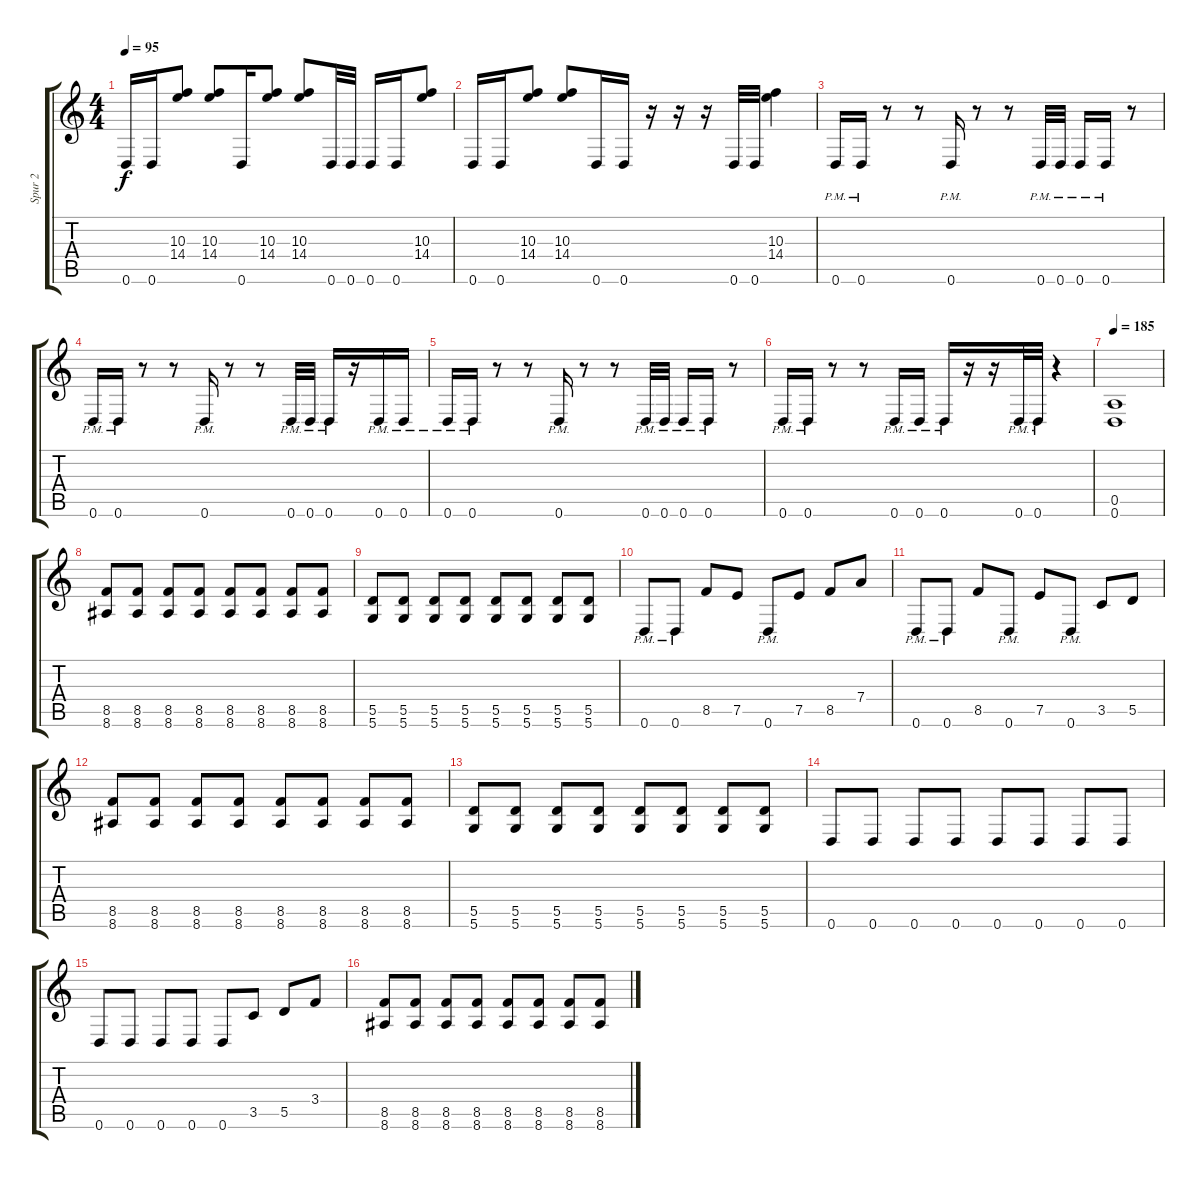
\track ("Spur 2" "Spur 2") {instrument distortionguitar}
\staff {score tabs}
\tuning (E4 B3 G3 D3 A2 D2) {hide}
\ts (4 4)
\tempo 95
\clef g2
\ks c
0.6.16{dy f} 0.6.16 (10.3 14.4).8 (10.3 14.4).8 0.6.16 (10.3 14.4).8 (10.3 14.4).8 0.6.32 0.6.32 0.6.16 0.6.16 (10.3 14.4).8 |
0.6.16 0.6.16 (10.3 14.4).8 (10.3 14.4).8 0.6.16 0.6.16 r.16 r.16 r.16 0.6.32 0.6.32 (10.3 14.4).4 |
0.6{pm}.16 0.6{pm}.16 r.8 r.8 0.6{pm}.16 r.8 r.8 0.6{pm}.32 0.6{pm}.32 0.6{pm}.16 0.6{pm}.16 r.8 |
0.6{pm}.16 0.6{pm}.16 r.8 r.8 0.6{pm}.16 r.8 r.8 0.6{pm}.32 0.6{pm}.32 0.6{pm}.16 r.16 0.6{pm}.16 0.6{pm}.16 |
0.6{pm}.16 0.6{pm}.16 r.8 r.8 0.6{pm}.16 r.8 r.8 0.6{pm}.32 0.6{pm}.32 0.6{pm}.16 0.6{pm}.16 r.8 |
0.6{pm}.16 0.6{pm}.16 r.8 r.8 0.6{pm}.16 0.6{pm}.16 0.6{pm}.16 r.16 r.16 0.6{pm}.32 0.6{pm}.32 r.4 |
\tempo 185
(0.5 0.6).1 |
(8.5 8.6).8 (8.5 8.6).8 (8.5 8.6).8 (8.5 8.6).8 (8.5 8.6).8 (8.5 8.6).8 (8.5 8.6).8 (8.5 8.6).8 |
(5.5 5.6).8 (5.5 5.6).8 (5.5 5.6).8 (5.5 5.6).8 (5.5 5.6).8 (5.5 5.6).8 (5.5 5.6).8 (5.5 5.6).8 |
0.6{pm}.8 0.6{pm}.8 8.5.8 7.5.8 0.6{pm}.8 7.5.8 8.5.8 7.4.8 |
0.6{pm}.8 0.6{pm}.8 8.5.8 0.6{pm}.8 7.5.8 0.6{pm}.8 3.5.8 5.5.8 |
(8.5 8.6).8 (8.5 8.6).8 (8.5 8.6).8 (8.5 8.6).8 (8.5 8.6).8 (8.5 8.6).8 (8.5 8.6).8 (8.5 8.6).8 |
(5.5 5.6).8 (5.5 5.6).8 (5.5 5.6).8 (5.5 5.6).8 (5.5 5.6).8 (5.5 5.6).8 (5.5 5.6).8 (5.5 5.6).8 |
0.6.8 0.6.8 0.6.8 0.6.8 0.6.8 0.6.8 0.6.8 0.6.8 |
0.6.8 0.6.8 0.6.8 0.6.8 0.6.8 3.5.8 5.5.8 3.4.8 |
(8.5 8.6).8 (8.5 8.6).8 (8.5 8.6).8 (8.5 8.6).8 (8.5 8.6).8 (8.5 8.6).8 (8.5 8.6).8 (8.5 8.6).8
